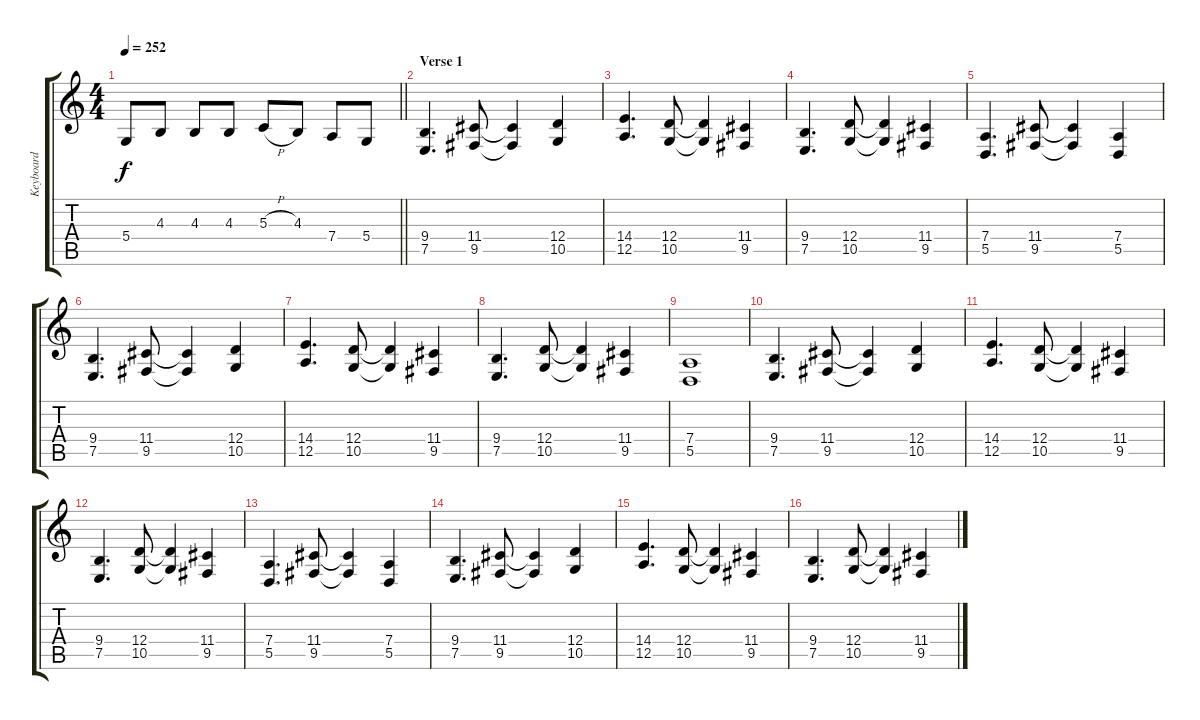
\track ("Keyboard" "Keyboard") {instrument lead8bassandlead}
\staff {score tabs}
\tuning (E4 B3 G3 D3 A2 E2) {hide}
\ts (4 4)
\tempo 252
\clef g2
\barLineRight lightlight
\ks c
5.4.8{dy f} 4.3.8 4.3.8 4.3.8 5.3{h}.8 4.3.8 7.4.8 5.4.8 |
\section ("" "Verse 1")
(9.4 7.5).4{d} (11.4 9.5).8 (11.4{t} 9.5{t}).4 (12.4 10.5).4 |
(14.4 12.5).4{d} (12.4 10.5).8 (12.4{t} 10.5{t}).4 (11.4 9.5).4 |
(9.4 7.5).4{d} (12.4 10.5).8 (12.4{t} 10.5{t}).4 (11.4 9.5).4 |
(7.4 5.5).4{d} (11.4 9.5).8 (11.4{t} 9.5{t}).4 (7.4 5.5).4 |
(9.4 7.5).4{d} (11.4 9.5).8 (11.4{t} 9.5{t}).4 (12.4 10.5).4 |
(14.4 12.5).4{d} (12.4 10.5).8 (12.4{t} 10.5{t}).4 (11.4 9.5).4 |
(9.4 7.5).4{d} (12.4 10.5).8 (12.4{t} 10.5{t}).4 (11.4 9.5).4 |
(7.4 5.5).1 |
(9.4 7.5).4{d} (11.4 9.5).8 (11.4{t} 9.5{t}).4 (12.4 10.5).4 |
(14.4 12.5).4{d} (12.4 10.5).8 (12.4{t} 10.5{t}).4 (11.4 9.5).4 |
(9.4 7.5).4{d} (12.4 10.5).8 (12.4{t} 10.5{t}).4 (11.4 9.5).4 |
(7.4 5.5).4{d} (11.4 9.5).8 (11.4{t} 9.5{t}).4 (7.4 5.5).4 |
(9.4 7.5).4{d} (11.4 9.5).8 (11.4{t} 9.5{t}).4 (12.4 10.5).4 |
(14.4 12.5).4{d} (12.4 10.5).8 (12.4{t} 10.5{t}).4 (11.4 9.5).4 |
(9.4 7.5).4{d} (12.4 10.5).8 (12.4{t} 10.5{t}).4 (11.4 9.5).4
